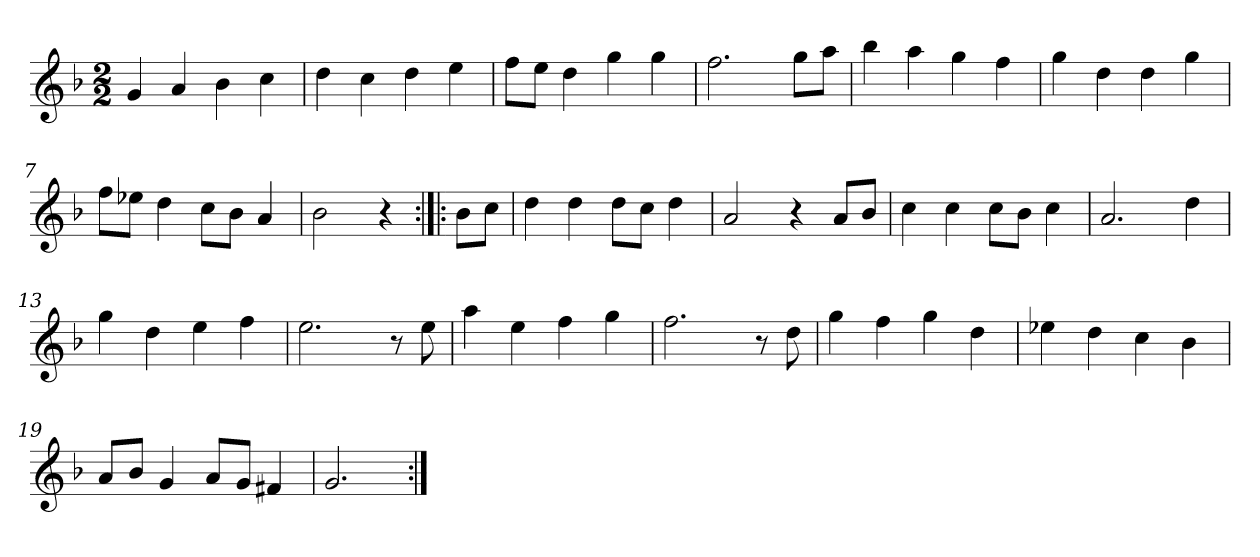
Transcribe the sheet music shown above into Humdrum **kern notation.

**kern
*part1
*staff1
*clefG2
*k[b-]
*G:dor
*M2/2
*MM120
=1
4g
4a
4b-
4cc
=2
4dd
4cc
4dd
4ee
=3
8ff\L
8ee\J
4dd
4gg
4gg
=4
2.ff
8gg\L
8aa\J
=5
4bb-
4aa
4gg
4ff
=6
4gg
4dd
4dd
4gg
=7
8ff\L
8ee-X\J
4dd
8cc\L
8b-\J
4a
=8
2b-
4r
=:|!|:
8b-\L
8cc\J
=9
4dd
4dd
8dd\L
8cc\J
4dd
=10
2a
4r
8a/L
8b-/J
=11
4cc
4cc
8cc\L
8b-\J
4cc
=12
2.a
4dd
=13
4gg
4dd
4ee
4ff
=14
2.ee
8r
8ee
=15
4aa
4ee
4ff
4gg
=16
2.ff
8r
8dd
=17
4gg
4ff
4gg
4dd
=18
4ee-X
4dd
4cc
4b-
=19
8a/L
8b-/J
4g
8a/L
8g/J
4f#X
=20
2.g
=:|!
*-
